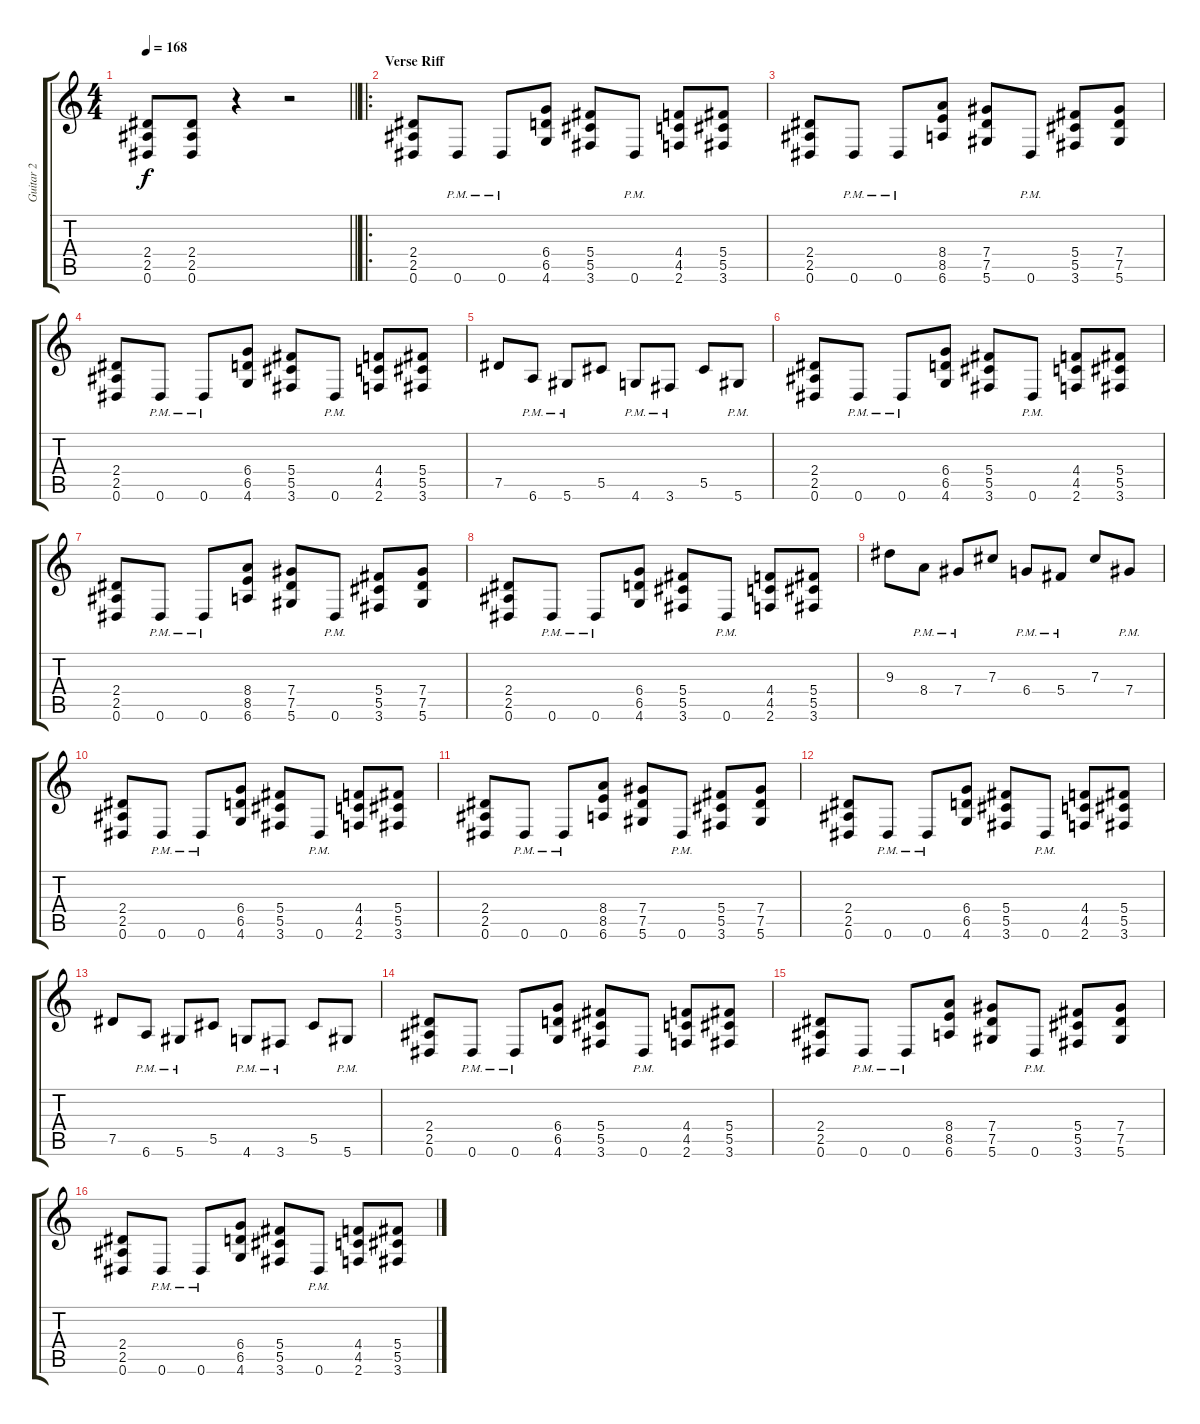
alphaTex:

\track ("Guitar 2" "Guitar 2") {instrument overdrivenguitar}
\staff {score tabs}
\tuning (Eb4 Bb3 Gb3 Db3 Ab2 Eb2) {hide}
\ts (4 4)
\tempo 168
\clef g2
\barLineRight lightlight
\ks c
(2.4 2.5 0.6).8{dy f} (2.4 2.5 0.6).8 r.4 r.2 |
\ro
\section ("" "Verse Riff")
(2.4 2.5 0.6).8 0.6{pm}.8 0.6{pm}.8 (6.4 6.5 4.6).8 (5.4 5.5 3.6).8 0.6{pm}.8 (4.4 4.5 2.6).8 (5.4 5.5 3.6).8 |
(2.4 2.5 0.6).8 0.6{pm}.8 0.6{pm}.8 (8.4 8.5 6.6).8 (7.4 7.5 5.6).8 0.6{pm}.8 (5.4 5.5 3.6).8 (7.4 7.5 5.6).8 |
(2.4 2.5 0.6).8 0.6{pm}.8 0.6{pm}.8 (6.4 6.5 4.6).8 (5.4 5.5 3.6).8 0.6{pm}.8 (4.4 4.5 2.6).8 (5.4 5.5 3.6).8 |
7.5.8 6.6{pm}.8 5.6{pm}.8 5.5.8 4.6{pm}.8 3.6{pm}.8 5.5.8 5.6{pm}.8 |
(2.4 2.5 0.6).8 0.6{pm}.8 0.6{pm}.8 (6.4 6.5 4.6).8 (5.4 5.5 3.6).8 0.6{pm}.8 (4.4 4.5 2.6).8 (5.4 5.5 3.6).8 |
(2.4 2.5 0.6).8 0.6{pm}.8 0.6{pm}.8 (8.4 8.5 6.6).8 (7.4 7.5 5.6).8 0.6{pm}.8 (5.4 5.5 3.6).8 (7.4 7.5 5.6).8 |
(2.4 2.5 0.6).8 0.6{pm}.8 0.6{pm}.8 (6.4 6.5 4.6).8 (5.4 5.5 3.6).8 0.6{pm}.8 (4.4 4.5 2.6).8 (5.4 5.5 3.6).8 |
9.3.8 8.4{pm}.8 7.4{pm}.8 7.3.8 6.4{pm}.8 5.4{pm}.8 7.3.8 7.4{pm}.8 |
(2.4 2.5 0.6).8 0.6{pm}.8 0.6{pm}.8 (6.4 6.5 4.6).8 (5.4 5.5 3.6).8 0.6{pm}.8 (4.4 4.5 2.6).8 (5.4 5.5 3.6).8 |
(2.4 2.5 0.6).8 0.6{pm}.8 0.6{pm}.8 (8.4 8.5 6.6).8 (7.4 7.5 5.6).8 0.6{pm}.8 (5.4 5.5 3.6).8 (7.4 7.5 5.6).8 |
(2.4 2.5 0.6).8 0.6{pm}.8 0.6{pm}.8 (6.4 6.5 4.6).8 (5.4 5.5 3.6).8 0.6{pm}.8 (4.4 4.5 2.6).8 (5.4 5.5 3.6).8 |
7.5.8 6.6{pm}.8 5.6{pm}.8 5.5.8 4.6{pm}.8 3.6{pm}.8 5.5.8 5.6{pm}.8 |
(2.4 2.5 0.6).8 0.6{pm}.8 0.6{pm}.8 (6.4 6.5 4.6).8 (5.4 5.5 3.6).8 0.6{pm}.8 (4.4 4.5 2.6).8 (5.4 5.5 3.6).8 |
(2.4 2.5 0.6).8 0.6{pm}.8 0.6{pm}.8 (8.4 8.5 6.6).8 (7.4 7.5 5.6).8 0.6{pm}.8 (5.4 5.5 3.6).8 (7.4 7.5 5.6).8 |
(2.4 2.5 0.6).8 0.6{pm}.8 0.6{pm}.8 (6.4 6.5 4.6).8 (5.4 5.5 3.6).8 0.6{pm}.8 (4.4 4.5 2.6).8 (5.4 5.5 3.6).8
